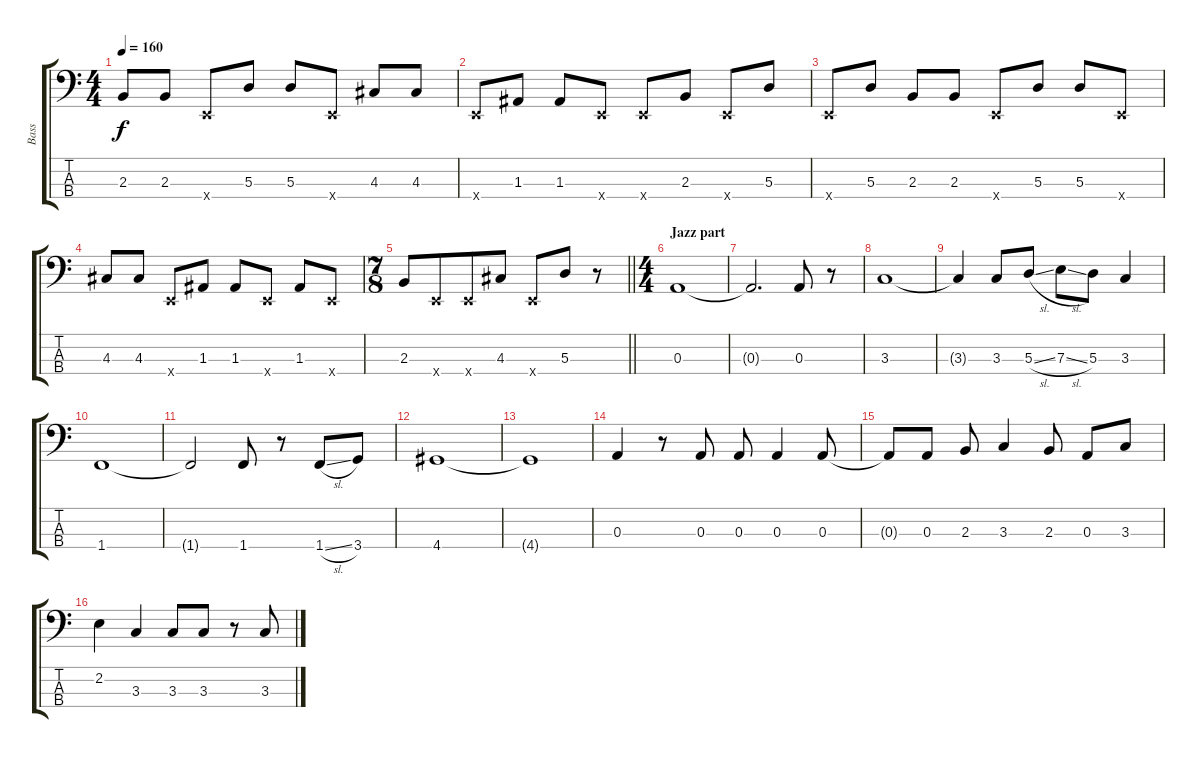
\track ("Bass" "Bass") {instrument electricbassfinger}
\staff {score tabs}
\tuning (G2 D2 A1 E1) {hide}
\ts (4 4)
\tempo 160
\clef f4
\ks c
2.3.8{dy f} 2.3.8 0.4{x}.8 5.3.8 5.3.8 0.4{x}.8 4.3.8 4.3.8 |
0.4{x}.8 1.3.8 1.3.8 0.4{x}.8 0.4{x}.8 2.3.8 0.4{x}.8 5.3.8 |
0.4{x}.8 5.3.8 2.3.8 2.3.8 0.4{x}.8 5.3.8 5.3.8 0.4{x}.8 |
4.3.8 4.3.8 0.4{x}.8 1.3.8 1.3.8 0.4{x}.8 1.3.8 0.4{x}.8 |
\ts (7 8)
\barLineRight lightlight
2.3.8 0.4{x}.8 0.4{x}.8 4.3.8 0.4{x}.8 5.3.8 r.8 |
\ts (4 4)
\section ("" "Jazz part")
0.3.1 |
0.3{t}.2{d} 0.3.8 r.8 |
3.3.1 |
3.3{t}.4 3.3.8 5.3{sl}.8 7.3{sl}.8 5.3.8 3.3.4 |
1.4.1 |
1.4{t}.2 1.4.8 r.8 1.4{sl}.8 3.4.8 |
4.4.1 |
4.4{t}.1 |
0.3.4 r.8 0.3.8 0.3.8 0.3.4 0.3.8 |
0.3{t}.8 0.3.8 2.3.8 3.3.4 2.3.8 0.3.8 3.3.8 |
2.2.4 3.3.4 3.3.8 3.3.8 r.8 3.3.8
